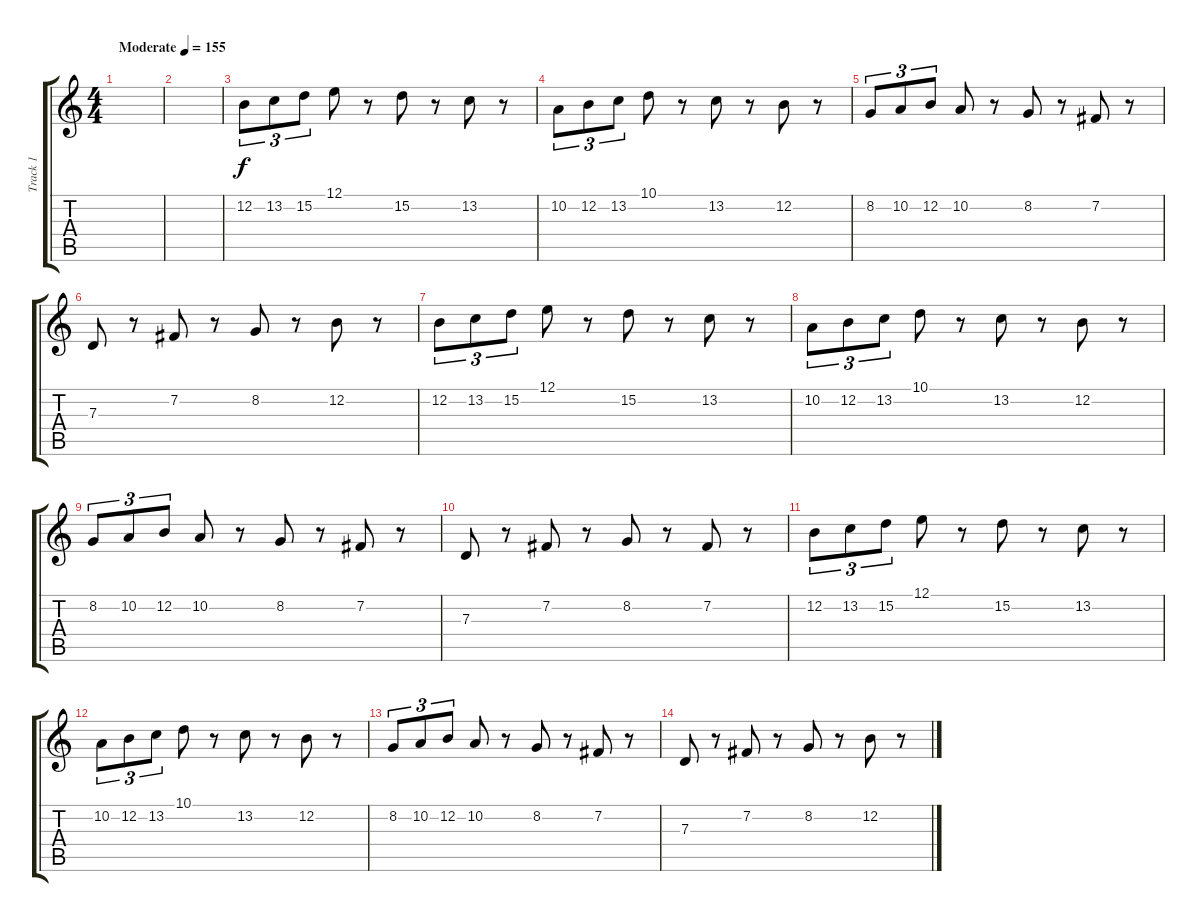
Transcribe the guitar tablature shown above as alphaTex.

\track ("Track 1" "Track 1") {instrument stringensemble1}
\staff {score tabs}
\tuning (E4 B3 G3 D3 A2 E2) {hide}
\ts (4 4)
\tempo (155 "Moderate")
\clef g2
\ks c
|
|
12.2.8{tu (3 2)} 13.2.8{tu (3 2)} 15.2.8{tu (3 2)} 12.1.8 r.8 15.2.8 r.8 13.2.8 r.8 |
10.2.8{tu (3 2)} 12.2.8{tu (3 2)} 13.2.8{tu (3 2)} 10.1.8 r.8 13.2.8 r.8 12.2.8 r.8 |
8.2.8{tu (3 2)} 10.2.8{tu (3 2)} 12.2.8{tu (3 2)} 10.2.8 r.8 8.2.8 r.8 7.2.8 r.8 |
7.3.8 r.8 7.2.8 r.8 8.2.8 r.8 12.2.8 r.8 |
12.2.8{tu (3 2)} 13.2.8{tu (3 2)} 15.2.8{tu (3 2)} 12.1.8 r.8 15.2.8 r.8 13.2.8 r.8 |
10.2.8{tu (3 2)} 12.2.8{tu (3 2)} 13.2.8{tu (3 2)} 10.1.8 r.8 13.2.8 r.8 12.2.8 r.8 |
8.2.8{tu (3 2)} 10.2.8{tu (3 2)} 12.2.8{tu (3 2)} 10.2.8 r.8 8.2.8 r.8 7.2.8 r.8 |
7.3.8 r.8 7.2.8 r.8 8.2.8 r.8 7.2.8 r.8 |
12.2.8{tu (3 2)} 13.2.8{tu (3 2)} 15.2.8{tu (3 2)} 12.1.8 r.8 15.2.8 r.8 13.2.8 r.8 |
10.2.8{tu (3 2)} 12.2.8{tu (3 2)} 13.2.8{tu (3 2)} 10.1.8 r.8 13.2.8 r.8 12.2.8 r.8 |
8.2.8{tu (3 2)} 10.2.8{tu (3 2)} 12.2.8{tu (3 2)} 10.2.8 r.8 8.2.8 r.8 7.2.8 r.8 |
7.3.8 r.8 7.2.8 r.8 8.2.8 r.8 12.2.8 r.8
